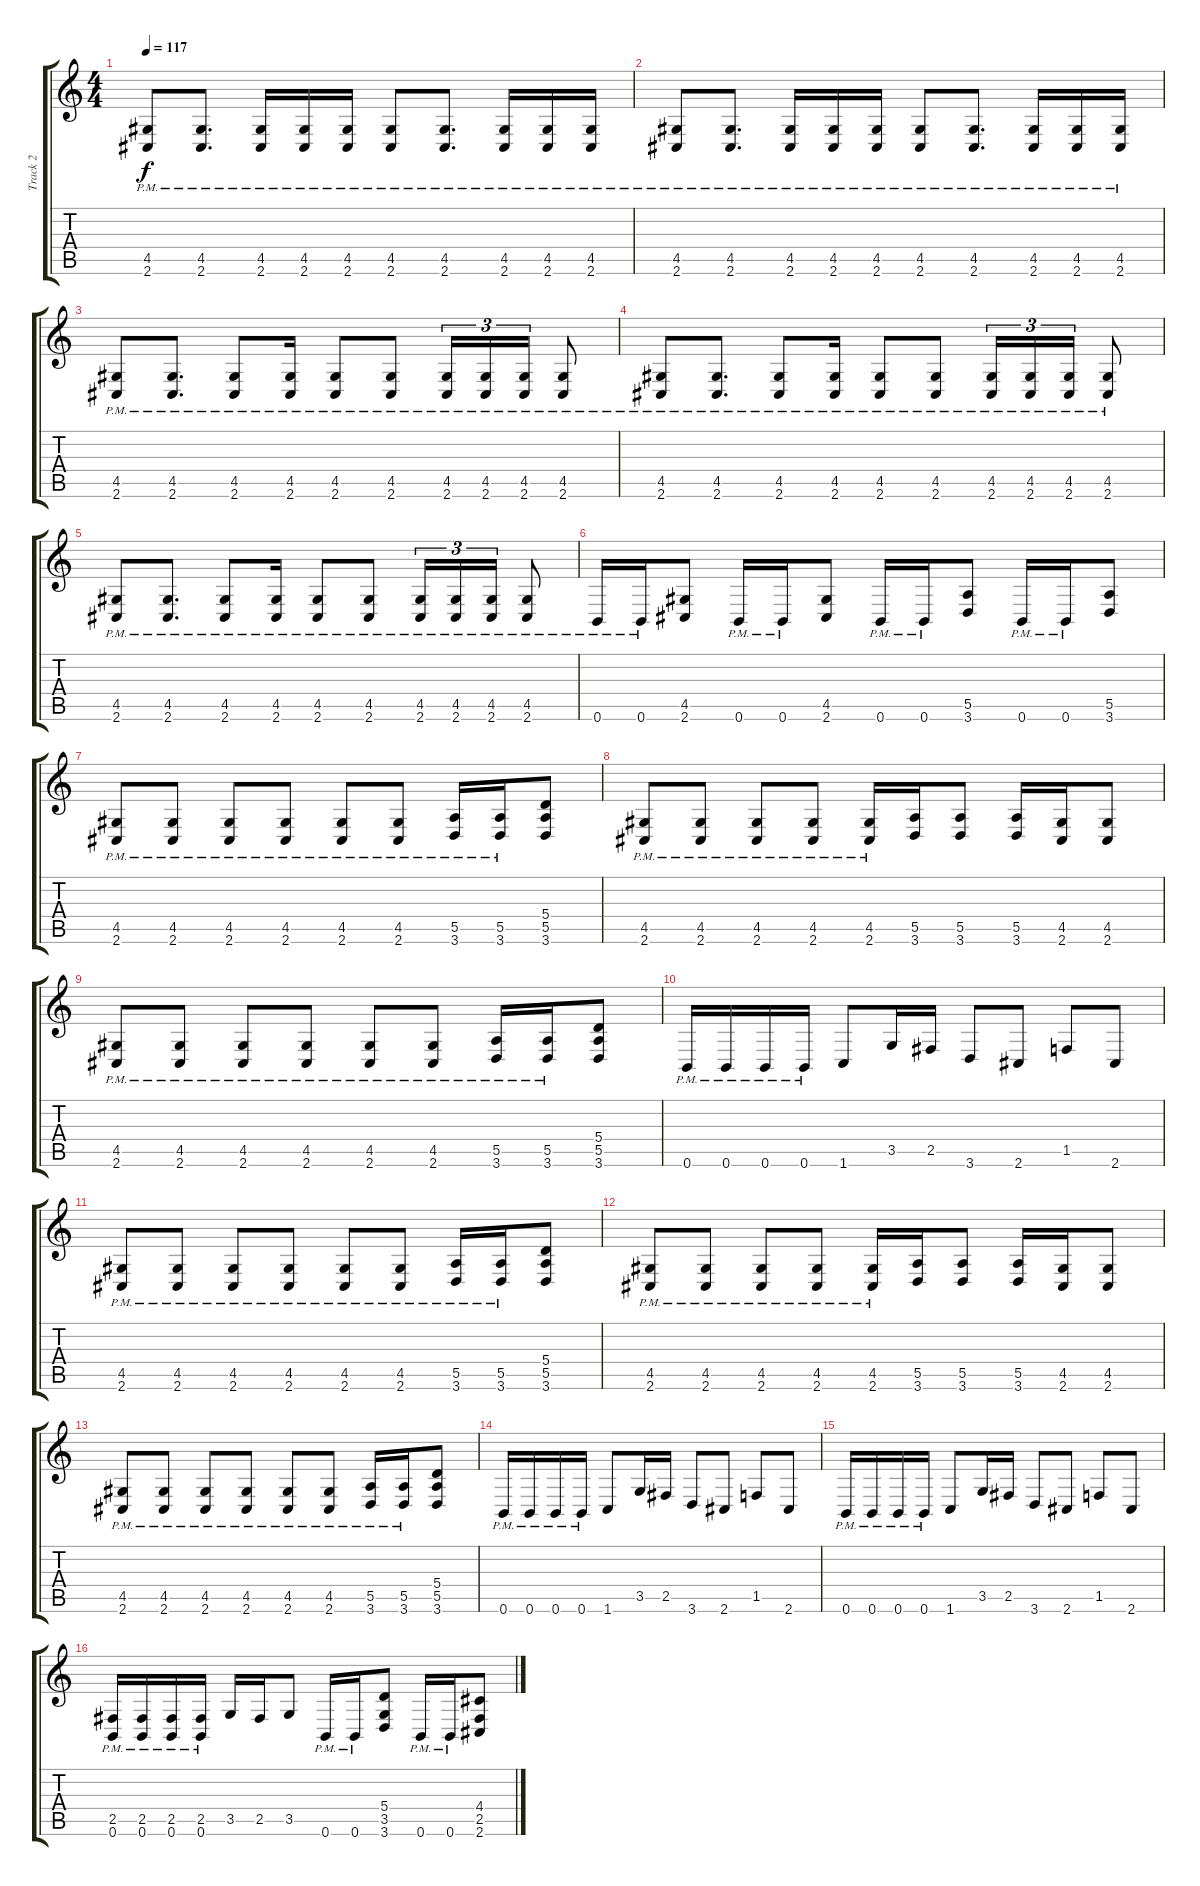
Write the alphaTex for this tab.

\track ("Track 2" "Track 2") {instrument distortionguitar}
\staff {score tabs}
\tuning (B3 Gb3 D3 A2 E2 B1) {hide}
\ts (4 4)
\tempo 117
\clef g2
\ks c
(4.5{pm} 2.6{pm}).8{dy f} (4.5{pm} 2.6{pm}).8{d} (4.5{pm} 2.6{pm}).16 (4.5{pm} 2.6{pm}).16 (4.5 2.6{pm}).16 (4.5{pm} 2.6{pm}).8 (4.5{pm} 2.6{pm}).8{d} (4.5{pm} 2.6{pm}).16 (4.5{pm} 2.6{pm}).16 (4.5 2.6{pm}).16 |
(4.5{pm} 2.6{pm}).8 (4.5{pm} 2.6{pm}).8{d} (4.5{pm} 2.6{pm}).16 (4.5{pm} 2.6{pm}).16 (4.5 2.6{pm}).16 (4.5{pm} 2.6{pm}).8 (4.5{pm} 2.6{pm}).8{d} (4.5{pm} 2.6{pm}).16 (4.5{pm} 2.6{pm}).16 (4.5 2.6{pm}).16 |
(4.5{pm} 2.6{pm}).8 (4.5{pm} 2.6{pm}).8{d} (4.5{pm} 2.6{pm}).8 (4.5{pm} 2.6{pm}).16 (4.5{pm} 2.6{pm}).8 (4.5{pm} 2.6{pm}).8 (4.5{pm} 2.6{pm}).16{tu (3 2)} (4.5{pm} 2.6{pm}).16{tu (3 2)} (4.5{pm} 2.6{pm}).16{tu (3 2)} (4.5{pm} 2.6{pm}).8 |
(4.5{pm} 2.6{pm}).8 (4.5{pm} 2.6{pm}).8{d} (4.5{pm} 2.6{pm}).8 (4.5{pm} 2.6{pm}).16 (4.5{pm} 2.6{pm}).8 (4.5{pm} 2.6{pm}).8 (4.5{pm} 2.6{pm}).16{tu (3 2)} (4.5{pm} 2.6{pm}).16{tu (3 2)} (4.5{pm} 2.6{pm}).16{tu (3 2)} (4.5{pm} 2.6{pm}).8 |
(4.5{pm} 2.6{pm}).8 (4.5{pm} 2.6{pm}).8{d} (4.5{pm} 2.6{pm}).8 (4.5{pm} 2.6{pm}).16 (4.5{pm} 2.6{pm}).8 (4.5{pm} 2.6{pm}).8 (4.5{pm} 2.6{pm}).16{tu (3 2)} (4.5{pm} 2.6{pm}).16{tu (3 2)} (4.5{pm} 2.6{pm}).16{tu (3 2)} (4.5{pm} 2.6{pm}).8 |
0.6{pm}.16 0.6{pm}.16 (4.5 2.6).8 0.6{pm}.16 0.6{pm}.16 (4.5 2.6).8 0.6{pm}.16 0.6{pm}.16 (5.5 3.6).8 0.6{pm}.16 0.6{pm}.16 (5.5 3.6).8 |
(4.5{pm} 2.6{pm}).8 (4.5{pm} 2.6{pm}).8 (4.5{pm} 2.6{pm}).8 (4.5{pm} 2.6{pm}).8 (4.5{pm} 2.6{pm}).8 (4.5{pm} 2.6{pm}).8 (5.5{pm} 3.6{pm}).16 (5.5 3.6{pm}).16 (5.4 5.5 3.6).8 |
(4.5{pm} 2.6{pm}).8 (4.5{pm} 2.6{pm}).8 (4.5{pm} 2.6{pm}).8 (4.5{pm} 2.6{pm}).8 (4.5{pm} 2.6{pm}).16 (5.5 3.6).16 (5.5 3.6).8 (5.5 3.6).16 (4.5 2.6).16 (4.5 2.6).8 |
(4.5{pm} 2.6{pm}).8 (4.5{pm} 2.6{pm}).8 (4.5{pm} 2.6{pm}).8 (4.5{pm} 2.6{pm}).8 (4.5{pm} 2.6{pm}).8 (4.5{pm} 2.6{pm}).8 (5.5{pm} 3.6{pm}).16 (5.5 3.6{pm}).16 (5.4 5.5 3.6).8 |
0.6{pm}.16 0.6{pm}.16 0.6{pm}.16 0.6{pm}.16 1.6.8 3.5.16 2.5.16 3.6.8 2.6.8 1.5.8 2.6.8 |
(4.5{pm} 2.6{pm}).8 (4.5{pm} 2.6{pm}).8 (4.5{pm} 2.6{pm}).8 (4.5{pm} 2.6{pm}).8 (4.5{pm} 2.6{pm}).8 (4.5{pm} 2.6{pm}).8 (5.5{pm} 3.6{pm}).16 (5.5 3.6{pm}).16 (5.4 5.5 3.6).8 |
(4.5{pm} 2.6{pm}).8 (4.5{pm} 2.6{pm}).8 (4.5{pm} 2.6{pm}).8 (4.5{pm} 2.6{pm}).8 (4.5{pm} 2.6{pm}).16 (5.5 3.6).16 (5.5 3.6).8 (5.5 3.6).16 (4.5 2.6).16 (4.5 2.6).8 |
(4.5{pm} 2.6{pm}).8 (4.5{pm} 2.6{pm}).8 (4.5{pm} 2.6{pm}).8 (4.5{pm} 2.6{pm}).8 (4.5{pm} 2.6{pm}).8 (4.5{pm} 2.6{pm}).8 (5.5{pm} 3.6{pm}).16 (5.5 3.6{pm}).16 (5.4 5.5 3.6).8 |
0.6{pm}.16 0.6{pm}.16 0.6{pm}.16 0.6{pm}.16 1.6.8 3.5.16 2.5.16 3.6.8 2.6.8 1.5.8 2.6.8 |
0.6{pm}.16 0.6{pm}.16 0.6{pm}.16 0.6{pm}.16 1.6.8 3.5.16 2.5.16 3.6.8 2.6.8 1.5.8 2.6.8 |
(2.5{pm} 0.6{pm}).16 (2.5{pm} 0.6{pm}).16 (2.5{pm} 0.6{pm}).16 (2.5{pm} 0.6{pm}).16 3.5.16 2.5.16 3.5.8 0.6{pm}.16 0.6{pm}.16 (5.4 3.5 3.6).8 0.6{pm}.16 0.6{pm}.16 (4.4 2.5 2.6).8
